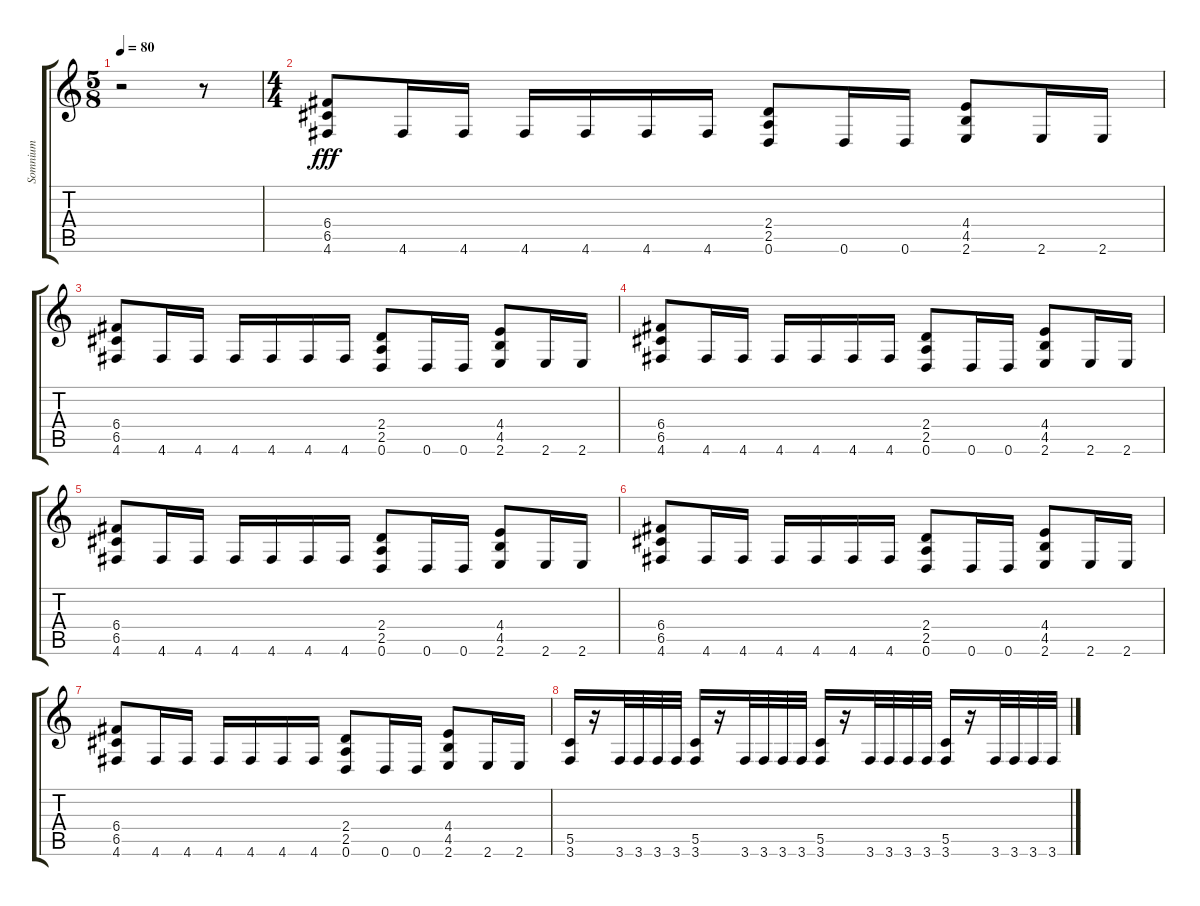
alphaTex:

\track ("Somnium" "Somnium") {instrument distortionguitar}
\staff {score tabs}
\tuning (D4 A3 F3 C3 G2 D2) {hide}
\ts (5 8)
\tempo 80
\clef g2
\ks c
r.2{dy fff instrument distortionguitar} r.8 |
\ts (4 4)
(6.4 6.5 4.6).8 4.6.16 4.6.16 4.6.16 4.6.16 4.6.16 4.6.16 (2.4 2.5 0.6).8 0.6.16 0.6.16 (4.4 4.5 2.6).8 2.6.16 2.6.16 |
(6.4 6.5 4.6).8 4.6.16 4.6.16 4.6.16 4.6.16 4.6.16 4.6.16 (2.4 2.5 0.6).8 0.6.16 0.6.16 (4.4 4.5 2.6).8 2.6.16 2.6.16 |
(6.4 6.5 4.6).8 4.6.16 4.6.16 4.6.16 4.6.16 4.6.16 4.6.16 (2.4 2.5 0.6).8 0.6.16 0.6.16 (4.4 4.5 2.6).8 2.6.16 2.6.16 |
(6.4 6.5 4.6).8 4.6.16 4.6.16 4.6.16 4.6.16 4.6.16 4.6.16 (2.4 2.5 0.6).8 0.6.16 0.6.16 (4.4 4.5 2.6).8 2.6.16 2.6.16 |
(6.4 6.5 4.6).8 4.6.16 4.6.16 4.6.16 4.6.16 4.6.16 4.6.16 (2.4 2.5 0.6).8 0.6.16 0.6.16 (4.4 4.5 2.6).8 2.6.16 2.6.16 |
(6.4 6.5 4.6).8 4.6.16 4.6.16 4.6.16 4.6.16 4.6.16 4.6.16 (2.4 2.5 0.6).8 0.6.16 0.6.16 (4.4 4.5 2.6).8 2.6.16 2.6.16 |
(5.5 3.6).16 r.16 3.6.32 3.6.32 3.6.32 3.6.32 (5.5 3.6).16 r.16 3.6.32 3.6.32 3.6.32 3.6.32 (5.5 3.6).16 r.16 3.6.32 3.6.32 3.6.32 3.6.32 (5.5 3.6).16 r.16 3.6.32 3.6.32 3.6.32 3.6.32
